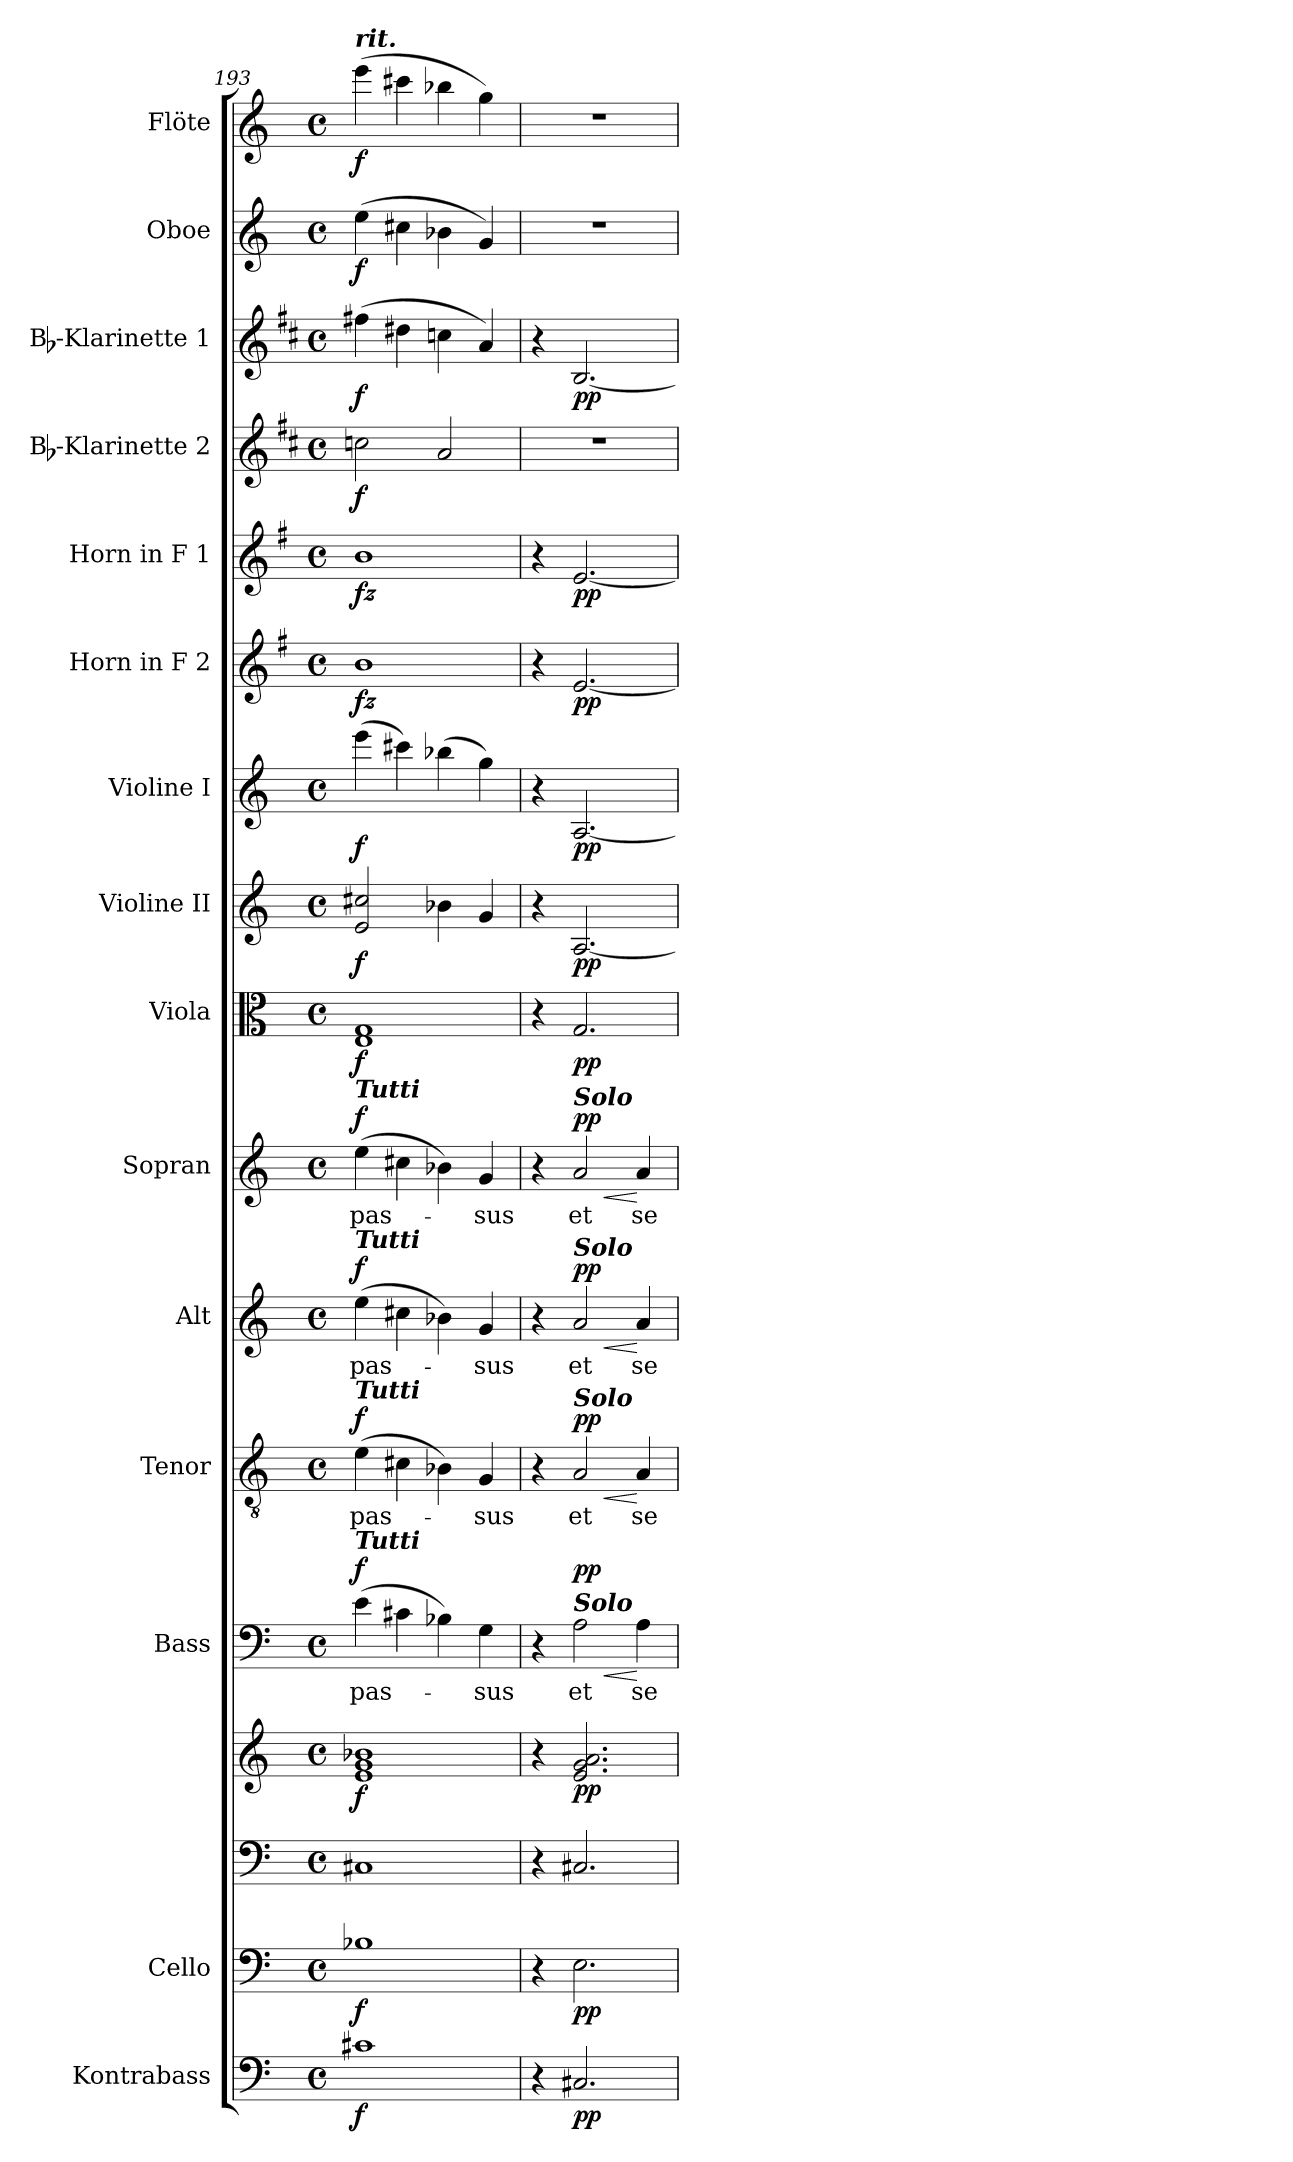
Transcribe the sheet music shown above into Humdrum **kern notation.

**kern	**dynam	**kern	**dynam	**kern	**kern	**dynam	**kern	**text	**dynam	**kern	**text	**dynam	**kern	**text	**dynam	**kern	**text	**dynam	**kern	**dynam	**kern	**dynam	**kern	**dynam	**kern	**dynam	**kern	**dynam	**kern	**dynam	**kern	**dynam	**kern	**dynam	**kern	**dynam
*part16	*part16	*part15	*part15	*part14	*part14	*part14	*part13	*part13	*part13	*part12	*part12	*part12	*part11	*part11	*part11	*part10	*part10	*part10	*part9	*part9	*part8	*part8	*part7	*part7	*part6	*part6	*part5	*part5	*part4	*part4	*part3	*part3	*part2	*part2	*part1	*part1
*staff17	*staff17	*staff16	*staff16	*staff15	*staff14	*staff14/15	*staff13	*staff13	*staff13	*staff12	*staff12	*staff12	*staff11	*staff11	*staff11	*staff10	*staff10	*staff10	*staff9	*staff9	*staff8	*staff8	*staff7	*staff7	*staff6	*staff6	*staff5	*staff5	*staff4	*staff4	*staff3	*staff3	*staff2	*staff2	*staff1	*staff1
*I"Kontrabass	*	*I"Cello	*	*	*	*	*I"Bass	*	*	*I"Tenor	*	*	*I"Alt	*	*	*I"Sopran	*	*	*I"Viola	*	*I"Violine II	*	*I"Violine I	*	*I"Horn in F 2	*	*I"Horn in F 1	*	*I"Bb-Klarinette 2	*	*I"Bb-Klarinette 1	*	*I"Oboe	*	*I"Flöte	*
*I'Kb.	*	*	*	*	*	*	*I'B.	*	*	*I'T.	*	*	*I'A.	*	*	*I'S.	*	*	*I'Vla.	*	*I'Vl. II	*	*I'Vl. I	*	*	*	*	*	*I'Bb Kl. 2	*	*I'Bb Kl. 1	*	*I'Ob.	*	*I'Fl.	*
*clefF4	*	*clefF4	*	*clefF4	*clefG2	*	*clefF4	*	*	*clefGv2	*	*	*clefG2	*	*	*clefG2	*	*	*clefC3	*	*clefG2	*	*clefG2	*	*clefG2	*	*clefG2	*	*clefG2	*	*clefG2	*	*clefG2	*	*clefG2	*
*ITrd7c12	*	*	*	*	*	*	*	*	*	*	*	*	*	*	*	*	*	*	*	*	*	*	*	*	*ITrd4c7	*	*ITrd4c7	*	*ITrd1c2	*	*ITrd1c2	*	*	*	*	*
*k[]	*	*k[]	*	*k[]	*k[]	*	*k[]	*	*	*k[]	*	*	*k[]	*	*	*k[]	*	*	*k[]	*	*k[]	*	*k[]	*	*k[]	*	*k[]	*	*k[]	*	*k[]	*	*k[]	*	*k[]	*
*C:	*	*C:	*	*C:	*C:	*	*C:	*	*	*C:	*	*	*C:	*	*	*C:	*	*	*C:	*	*C:	*	*C:	*	*C:	*	*C:	*	*C:	*	*C:	*	*C:	*	*C:	*
*M4/4	*	*M4/4	*	*M4/4	*M4/4	*	*M4/4	*	*	*M4/4	*	*	*M4/4	*	*	*M4/4	*	*	*M4/4	*	*M4/4	*	*M4/4	*	*M4/4	*	*M4/4	*	*M4/4	*	*M4/4	*	*M4/4	*	*M4/4	*
*met(c)	*	*met(c)	*	*met(c)	*met(c)	*	*met(c)	*	*	*met(c)	*	*	*met(c)	*	*	*met(c)	*	*	*met(c)	*	*met(c)	*	*met(c)	*	*met(c)	*	*met(c)	*	*met(c)	*	*met(c)	*	*met(c)	*	*met(c)	*
=193	=193	=193	=193	=193	=193	=193	=193	=193	=193	=193	=193	=193	=193	=193	=193	=193	=193	=193	=193	=193	=193	=193	=193	=193	=193	=193	=193	=193	=193	=193	=193	=193	=193	=193	=193	=193
!	!	!	!	!	!	!	!	!	!	!	!	!	!	!	!	!	!	!	!	!	!	!	!	!	!	!	!	!	!	!	!	!	!	!	!LO:TX:a:Bi:t=rit.	!
!	!	!	!	!	!	!	!	!	!	!	!	!	!	!	!	!LO:TX:a:Bi:t=Tutti	!	!	!	!	!	!	!	!	!	!	!	!	!	!	!	!	!	!	!	!
!	!	!	!	!	!	!	!	!	!	!	!	!	!LO:TX:a:Bi:t=Tutti	!	!	!	!	!	!	!	!	!	!	!	!	!	!	!	!	!	!	!	!	!	!	!
!	!	!	!	!	!	!	!	!	!	!LO:TX:a:Bi:t=Tutti	!	!	!	!	!	!	!	!	!	!	!	!	!	!	!	!	!	!	!	!	!	!	!	!	!	!
!	!	!	!	!	!	!	!LO:TX:a:Bi:t=Tutti	!	!	!	!	!	!	!	!	!	!	!	!	!	!	!	!	!	!	!	!	!	!	!	!	!	!	!	!	!
!	!LO:DY:b	!	!LO:DY:b	!	!	!LO:DY:b	!	!LO:LY:b	!LO:DY:a	!	!LO:LY:b	!LO:DY:a	!	!LO:LY:b	!LO:DY:a	!	!LO:LY:b	!LO:DY:a	!	!LO:DY:b	!	!LO:DY:b	!	!LO:DY:b	!	!LO:DY:b	!	!LO:DY:b	!	!LO:DY:b	!	!LO:DY:b	!	!LO:DY:b	!	!LO:DY:b
1C#X	f	1B-X	f	1C#X	1e 1g 1b-X	f	(>4e\	pas-	f	(>4e\	pas-	f	(>4ee\	pas-	f	(>4ee\	pas-	f	1E 1G	f	2e/ 2cc#X/	f	(>4eee\	f	1e	fz	1e	fz	2b-X\	f	(>4een\	f	(>4ee\	f	(>4eee\	f
.	.	.	.	.	.	.	4c#X\	.	.	4c#X\	.	.	4cc#X\	.	.	4cc#X\	.	.	.	.	.	.	4ccc#X\)	.	.	.	.	.	.	.	4cc#X\	.	4cc#X\	.	4ccc#X\	.
.	.	.	.	.	.	.	4B-X\)	.	.	4B-X\)	.	.	4b-X\)	.	.	4b-X\)	.	.	.	.	4b-X\	.	(>4bb-X\	.	.	.	.	.	2g/	.	4b-X\	.	4b-X\	.	4bb-X\	.
!	!	!	!	!	!	!	!	!LO:LY:b	!	!	!LO:LY:b	!	!	!LO:LY:b	!	!	!LO:LY:b	!	!	!	!	!	!	!	!	!	!	!	!	!	!	!	!	!	!	!
.	.	.	.	.	.	.	4G\	-sus	.	4G/	-sus	.	4g/	-sus	.	4g/	-sus	.	.	.	4g/	.	4gg\)	.	.	.	.	.	.	.	4g/)	.	4g/)	.	4gg\)	.
=194	=194	=194	=194	=194	=194	=194	=194	=194	=194	=194	=194	=194	=194	=194	=194	=194	=194	=194	=194	=194	=194	=194	=194	=194	=194	=194	=194	=194	=194	=194	=194	=194	=194	=194	=194	=194
4r	.	4r	.	4r	4r	.	4r	.	.	4r	.	.	4r	.	.	4r	.	.	4r	.	4r	.	4r	.	4r	.	4r	.	1r	.	4r	.	1r	.	1r	.
!	!	!	!	!	!	!	!	!	!	!	!	!	!	!	!	!LO:TX:a:Bi:t=Solo	!	!	!	!	!	!	!	!	!	!	!	!	!	!	!	!	!	!	!	!
!	!	!	!	!	!	!	!	!	!	!	!	!	!LO:TX:a:Bi:t=Solo	!	!	!	!	!	!	!	!	!	!	!	!	!	!	!	!	!	!	!	!	!	!	!
!	!	!	!	!	!	!	!	!	!	!LO:TX:a:Bi:t=Solo	!	!	!	!	!	!	!	!	!	!	!	!	!	!	!	!	!	!	!	!	!	!	!	!	!	!
!	!	!	!	!	!	!	!LO:TX:a:Bi:t=Solo	!	!	!	!	!	!	!	!	!	!	!	!	!	!	!	!	!	!	!	!	!	!	!	!	!	!	!	!	!
!	!LO:DY:b	!	!LO:DY:b	!	!	!LO:DY:b	!	!LO:LY:b	!LO:HP:b	!	!LO:LY:b	!LO:HP:b	!	!LO:LY:b	!LO:HP:b	!	!LO:LY:b	!LO:HP:b	!	!	!	!	!	!	!	!	!	!	!	!	!	!	!	!	!	!
!	!	!	!	!	!	!	!	!	!LO:DY:n=1:a	!	!	!LO:DY:n=1:a	!	!	!LO:DY:n=1:a	!	!	!LO:DY:n=1:a	!	!LO:DY:b	!	!LO:DY:b	!	!LO:DY:b	!	!LO:DY:b	!	!LO:DY:b	!	!	!	!LO:DY:b	!	!	!	!
2.CC#X/	pp	2.E\	pp	2.C#X/	2.e/ 2.g/ 2.a/	pp	2A\	et	< pp	2A/	et	< pp	2a/	et	< pp	2a/	et	< pp	2.G/	pp	[2.A/	pp	[2.A/	pp	[2.A/	pp	[2.A/	pp	.	.	[2.A/	pp	.	.	.	.
!	!	!	!	!	!	!	!	!LO:LY:b	!	!	!LO:LY:b	!	!	!LO:LY:b	!	!	!LO:LY:b	!	!	!	!	!	!	!	!	!	!	!	!	!	!	!	!	!	!	!
.	.	.	.	.	.	.	4A\	se-	[	4A/	se-	[	4a/	se-	[	4a/	se-	[	.	.	.	.	.	.	.	.	.	.	.	.	.	.	.	.	.	.
=	=	=	=	=	=	=	=	=	=	=	=	=	=	=	=	=	=	=	=	=	=	=	=	=	=	=	=	=	=	=	=	=	=	=	=	=
*-	*-	*-	*-	*-	*-	*-	*-	*-	*-	*-	*-	*-	*-	*-	*-	*-	*-	*-	*-	*-	*-	*-	*-	*-	*-	*-	*-	*-	*-	*-	*-	*-	*-	*-	*-	*-
